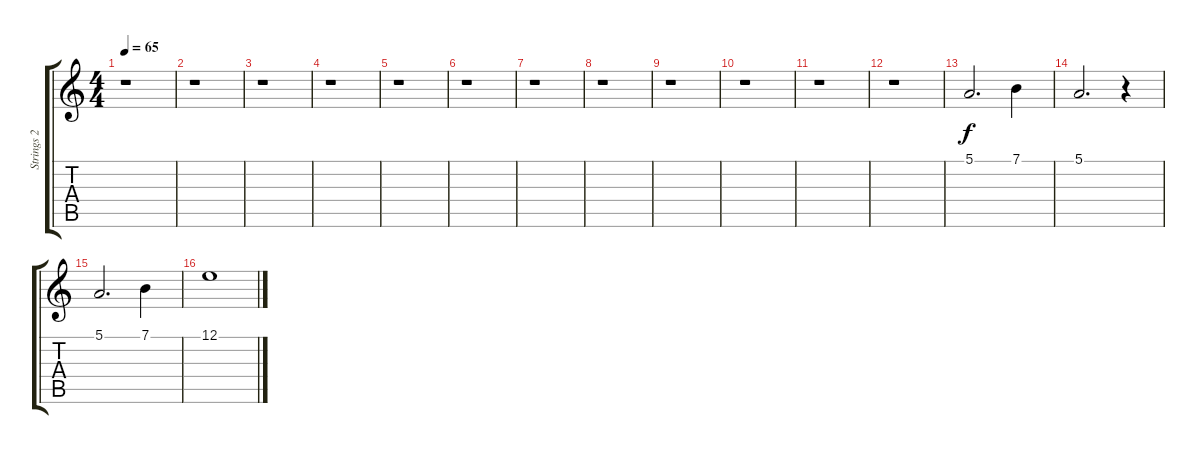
\track ("Strings 2" "Strings 2") {instrument stringensemble1}
\staff {score tabs}
\tuning (E4 B3 G3 D3 A2 E2) {hide}
\ts (4 4)
\tempo 65
\clef g2
\ks c
r.1{dy f} |
r.1 |
r.1 |
r.1 |
r.1 |
r.1 |
r.1 |
r.1 |
r.1 |
r.1 |
r.1 |
r.1 |
5.1.2{d} 7.1.4 |
5.1.2{d} r.4 |
5.1.2{d} 7.1.4 |
12.1.1
